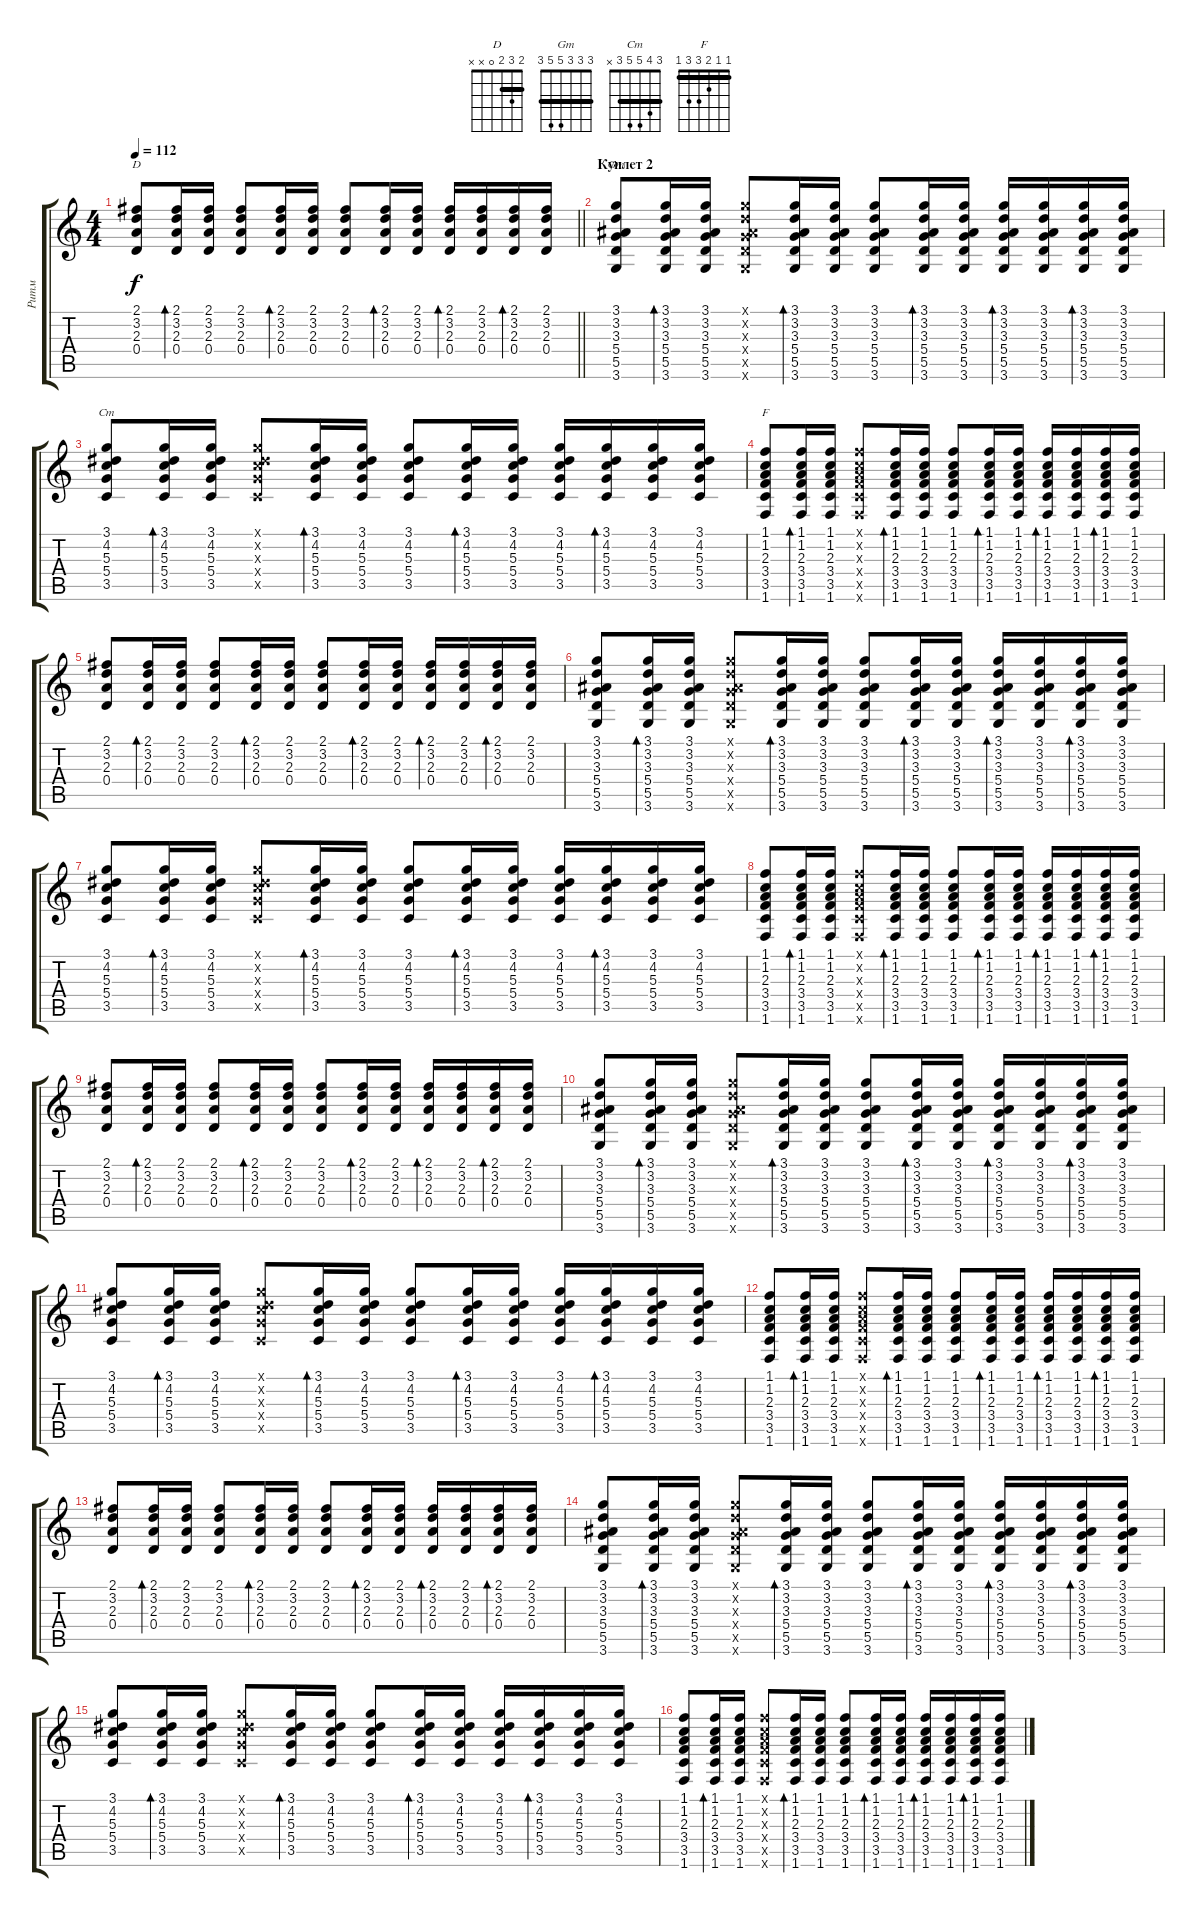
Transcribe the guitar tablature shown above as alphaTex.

\track ("Ритм" "Ритм") {instrument electricguitarjazz}
\staff {score tabs}
\tuning (E4 B3 G3 D3 A2 E2) {hide}
\chord ("D" 2 3 2 0 x x) {barre 2}
\chord ("Gm" 3 3 3 5 5 3) {barre 3}
\chord ("Cm" 3 4 5 5 3 x) {barre 3}
\chord ("F" 1 1 2 3 3 1) {barre 1}
\ts (4 4)
\tempo 112
\clef g2
\barLineRight lightlight
\ks c
(2.1 3.2 2.3 0.4).8{ch "D" dy f} (2.1 3.2 2.3 0.4).16{bd 30} (2.1 3.2 2.3 0.4).16 (2.1 3.2 2.3 0.4).8 (2.1 3.2 2.3 0.4).16{bd 30} (2.1 3.2 2.3 0.4).16 (2.1 3.2 2.3 0.4).8 (2.1 3.2 2.3 0.4).16{bd 30} (2.1 3.2 2.3 0.4).16 (2.1 3.2 2.3 0.4).16{bd 30} (2.1 3.2 2.3 0.4).16 (2.1 3.2 2.3 0.4).16{bd 30} (2.1 3.2 2.3 0.4).16 |
\section ("" "Куплет 2")
(3.1 3.2 3.3 5.4 5.5 3.6).8{ch "Gm"} (3.1 3.2 3.3 5.4 5.5 3.6).16{bd 30} (3.1 3.2 3.3 5.4 5.5 3.6).16 (3.1{x} 3.2{x} 3.3{x} 5.4{x} 5.5{x} 3.6{x}).8 (3.1 3.2 3.3 5.4 5.5 3.6).16{bd 30} (3.1 3.2 3.3 5.4 5.5 3.6).16 (3.1 3.2 3.3 5.4 5.5 3.6).8 (3.1 3.2 3.3 5.4 5.5 3.6).16{bd 30} (3.1 3.2 3.3 5.4 5.5 3.6).16 (3.1 3.2 3.3 5.4 5.5 3.6).16{bd 30} (3.1 3.2 3.3 5.4 5.5 3.6).16 (3.1 3.2 3.3 5.4 5.5 3.6).16{bd 30} (3.1 3.2 3.3 5.4 5.5 3.6).16 |
(3.1 4.2 5.3 5.4 3.5).8{ch "Cm"} (3.1 4.2 5.3 5.4 3.5).16{bd 30} (3.1 4.2 5.3 5.4 3.5).16 (3.1{x} 4.2{x} 5.3{x} 5.4{x} 3.5{x}).8 (3.1 4.2 5.3 5.4 3.5).16{bd 30} (3.1 4.2 5.3 5.4 3.5).16 (3.1 4.2 5.3 5.4 3.5).8 (3.1 4.2 5.3 5.4 3.5).16{bd 30} (3.1 4.2 5.3 5.4 3.5).16 (3.1 4.2 5.3 5.4 3.5).16 (3.1 4.2 5.3 5.4 3.5).16{bd 30} (3.1 4.2 5.3 5.4 3.5).16 (3.1 4.2 5.3 5.4 3.5).16 |
(1.1 1.2 2.3 3.4 3.5 1.6).8{ch "F"} (1.1 1.2 2.3 3.4 3.5 1.6).16{bd 30} (1.1 1.2 2.3 3.4 3.5 1.6).16 (1.1{x} 1.2{x} 2.3{x} 3.4{x} 3.5{x} 1.6{x}).8 (1.1 1.2 2.3 3.4 3.5 1.6).16{bd 30} (1.1 1.2 2.3 3.4 3.5 1.6).16 (1.1 1.2 2.3 3.4 3.5 1.6).8 (1.1 1.2 2.3 3.4 3.5 1.6).16{bd 30} (1.1 1.2 2.3 3.4 3.5 1.6).16 (1.1 1.2 2.3 3.4 3.5 1.6).16{bd 30} (1.1 1.2 2.3 3.4 3.5 1.6).16 (1.1 1.2 2.3 3.4 3.5 1.6).16{bd 30} (1.1 1.2 2.3 3.4 3.5 1.6).16 |
(2.1 3.2 2.3 0.4).8 (2.1 3.2 2.3 0.4).16{bd 30} (2.1 3.2 2.3 0.4).16 (2.1 3.2 2.3 0.4).8 (2.1 3.2 2.3 0.4).16{bd 30} (2.1 3.2 2.3 0.4).16 (2.1 3.2 2.3 0.4).8 (2.1 3.2 2.3 0.4).16{bd 30} (2.1 3.2 2.3 0.4).16 (2.1 3.2 2.3 0.4).16{bd 30} (2.1 3.2 2.3 0.4).16 (2.1 3.2 2.3 0.4).16{bd 30} (2.1 3.2 2.3 0.4).16 |
(3.1 3.2 3.3 5.4 5.5 3.6).8 (3.1 3.2 3.3 5.4 5.5 3.6).16{bd 30} (3.1 3.2 3.3 5.4 5.5 3.6).16 (3.1{x} 3.2{x} 3.3{x} 5.4{x} 5.5{x} 3.6{x}).8 (3.1 3.2 3.3 5.4 5.5 3.6).16{bd 30} (3.1 3.2 3.3 5.4 5.5 3.6).16 (3.1 3.2 3.3 5.4 5.5 3.6).8 (3.1 3.2 3.3 5.4 5.5 3.6).16{bd 30} (3.1 3.2 3.3 5.4 5.5 3.6).16 (3.1 3.2 3.3 5.4 5.5 3.6).16{bd 30} (3.1 3.2 3.3 5.4 5.5 3.6).16 (3.1 3.2 3.3 5.4 5.5 3.6).16{bd 30} (3.1 3.2 3.3 5.4 5.5 3.6).16 |
(3.1 4.2 5.3 5.4 3.5).8 (3.1 4.2 5.3 5.4 3.5).16{bd 30} (3.1 4.2 5.3 5.4 3.5).16 (3.1{x} 4.2{x} 5.3{x} 5.4{x} 3.5{x}).8 (3.1 4.2 5.3 5.4 3.5).16{bd 30} (3.1 4.2 5.3 5.4 3.5).16 (3.1 4.2 5.3 5.4 3.5).8 (3.1 4.2 5.3 5.4 3.5).16{bd 30} (3.1 4.2 5.3 5.4 3.5).16 (3.1 4.2 5.3 5.4 3.5).16 (3.1 4.2 5.3 5.4 3.5).16{bd 30} (3.1 4.2 5.3 5.4 3.5).16 (3.1 4.2 5.3 5.4 3.5).16 |
(1.1 1.2 2.3 3.4 3.5 1.6).8 (1.1 1.2 2.3 3.4 3.5 1.6).16{bd 30} (1.1 1.2 2.3 3.4 3.5 1.6).16 (1.1{x} 1.2{x} 2.3{x} 3.4{x} 3.5{x} 1.6{x}).8 (1.1 1.2 2.3 3.4 3.5 1.6).16{bd 30} (1.1 1.2 2.3 3.4 3.5 1.6).16 (1.1 1.2 2.3 3.4 3.5 1.6).8 (1.1 1.2 2.3 3.4 3.5 1.6).16{bd 30} (1.1 1.2 2.3 3.4 3.5 1.6).16 (1.1 1.2 2.3 3.4 3.5 1.6).16{bd 30} (1.1 1.2 2.3 3.4 3.5 1.6).16 (1.1 1.2 2.3 3.4 3.5 1.6).16{bd 30} (1.1 1.2 2.3 3.4 3.5 1.6).16 |
(2.1 3.2 2.3 0.4).8 (2.1 3.2 2.3 0.4).16{bd 30} (2.1 3.2 2.3 0.4).16 (2.1 3.2 2.3 0.4).8 (2.1 3.2 2.3 0.4).16{bd 30} (2.1 3.2 2.3 0.4).16 (2.1 3.2 2.3 0.4).8 (2.1 3.2 2.3 0.4).16{bd 30} (2.1 3.2 2.3 0.4).16 (2.1 3.2 2.3 0.4).16{bd 30} (2.1 3.2 2.3 0.4).16 (2.1 3.2 2.3 0.4).16{bd 30} (2.1 3.2 2.3 0.4).16 |
(3.1 3.2 3.3 5.4 5.5 3.6).8 (3.1 3.2 3.3 5.4 5.5 3.6).16{bd 30} (3.1 3.2 3.3 5.4 5.5 3.6).16 (3.1{x} 3.2{x} 3.3{x} 5.4{x} 5.5{x} 3.6{x}).8 (3.1 3.2 3.3 5.4 5.5 3.6).16{bd 30} (3.1 3.2 3.3 5.4 5.5 3.6).16 (3.1 3.2 3.3 5.4 5.5 3.6).8 (3.1 3.2 3.3 5.4 5.5 3.6).16{bd 30} (3.1 3.2 3.3 5.4 5.5 3.6).16 (3.1 3.2 3.3 5.4 5.5 3.6).16{bd 30} (3.1 3.2 3.3 5.4 5.5 3.6).16 (3.1 3.2 3.3 5.4 5.5 3.6).16{bd 30} (3.1 3.2 3.3 5.4 5.5 3.6).16 |
(3.1 4.2 5.3 5.4 3.5).8 (3.1 4.2 5.3 5.4 3.5).16{bd 30} (3.1 4.2 5.3 5.4 3.5).16 (3.1{x} 4.2{x} 5.3{x} 5.4{x} 3.5{x}).8 (3.1 4.2 5.3 5.4 3.5).16{bd 30} (3.1 4.2 5.3 5.4 3.5).16 (3.1 4.2 5.3 5.4 3.5).8 (3.1 4.2 5.3 5.4 3.5).16{bd 30} (3.1 4.2 5.3 5.4 3.5).16 (3.1 4.2 5.3 5.4 3.5).16 (3.1 4.2 5.3 5.4 3.5).16{bd 30} (3.1 4.2 5.3 5.4 3.5).16 (3.1 4.2 5.3 5.4 3.5).16 |
(1.1 1.2 2.3 3.4 3.5 1.6).8 (1.1 1.2 2.3 3.4 3.5 1.6).16{bd 30} (1.1 1.2 2.3 3.4 3.5 1.6).16 (1.1{x} 1.2{x} 2.3{x} 3.4{x} 3.5{x} 1.6{x}).8 (1.1 1.2 2.3 3.4 3.5 1.6).16{bd 30} (1.1 1.2 2.3 3.4 3.5 1.6).16 (1.1 1.2 2.3 3.4 3.5 1.6).8 (1.1 1.2 2.3 3.4 3.5 1.6).16{bd 30} (1.1 1.2 2.3 3.4 3.5 1.6).16 (1.1 1.2 2.3 3.4 3.5 1.6).16{bd 30} (1.1 1.2 2.3 3.4 3.5 1.6).16 (1.1 1.2 2.3 3.4 3.5 1.6).16{bd 30} (1.1 1.2 2.3 3.4 3.5 1.6).16 |
(2.1 3.2 2.3 0.4).8 (2.1 3.2 2.3 0.4).16{bd 30} (2.1 3.2 2.3 0.4).16 (2.1 3.2 2.3 0.4).8 (2.1 3.2 2.3 0.4).16{bd 30} (2.1 3.2 2.3 0.4).16 (2.1 3.2 2.3 0.4).8 (2.1 3.2 2.3 0.4).16{bd 30} (2.1 3.2 2.3 0.4).16 (2.1 3.2 2.3 0.4).16{bd 30} (2.1 3.2 2.3 0.4).16 (2.1 3.2 2.3 0.4).16{bd 30} (2.1 3.2 2.3 0.4).16 |
(3.1 3.2 3.3 5.4 5.5 3.6).8 (3.1 3.2 3.3 5.4 5.5 3.6).16{bd 30} (3.1 3.2 3.3 5.4 5.5 3.6).16 (3.1{x} 3.2{x} 3.3{x} 5.4{x} 5.5{x} 3.6{x}).8 (3.1 3.2 3.3 5.4 5.5 3.6).16{bd 30} (3.1 3.2 3.3 5.4 5.5 3.6).16 (3.1 3.2 3.3 5.4 5.5 3.6).8 (3.1 3.2 3.3 5.4 5.5 3.6).16{bd 30} (3.1 3.2 3.3 5.4 5.5 3.6).16 (3.1 3.2 3.3 5.4 5.5 3.6).16{bd 30} (3.1 3.2 3.3 5.4 5.5 3.6).16 (3.1 3.2 3.3 5.4 5.5 3.6).16{bd 30} (3.1 3.2 3.3 5.4 5.5 3.6).16 |
(3.1 4.2 5.3 5.4 3.5).8 (3.1 4.2 5.3 5.4 3.5).16{bd 30} (3.1 4.2 5.3 5.4 3.5).16 (3.1{x} 4.2{x} 5.3{x} 5.4{x} 3.5{x}).8 (3.1 4.2 5.3 5.4 3.5).16{bd 30} (3.1 4.2 5.3 5.4 3.5).16 (3.1 4.2 5.3 5.4 3.5).8 (3.1 4.2 5.3 5.4 3.5).16{bd 30} (3.1 4.2 5.3 5.4 3.5).16 (3.1 4.2 5.3 5.4 3.5).16 (3.1 4.2 5.3 5.4 3.5).16{bd 30} (3.1 4.2 5.3 5.4 3.5).16 (3.1 4.2 5.3 5.4 3.5).16 |
(1.1 1.2 2.3 3.4 3.5 1.6).8 (1.1 1.2 2.3 3.4 3.5 1.6).16{bd 30} (1.1 1.2 2.3 3.4 3.5 1.6).16 (1.1{x} 1.2{x} 2.3{x} 3.4{x} 3.5{x} 1.6{x}).8 (1.1 1.2 2.3 3.4 3.5 1.6).16{bd 30} (1.1 1.2 2.3 3.4 3.5 1.6).16 (1.1 1.2 2.3 3.4 3.5 1.6).8 (1.1 1.2 2.3 3.4 3.5 1.6).16{bd 30} (1.1 1.2 2.3 3.4 3.5 1.6).16 (1.1 1.2 2.3 3.4 3.5 1.6).16{bd 30} (1.1 1.2 2.3 3.4 3.5 1.6).16 (1.1 1.2 2.3 3.4 3.5 1.6).16{bd 30} (1.1 1.2 2.3 3.4 3.5 1.6).16
